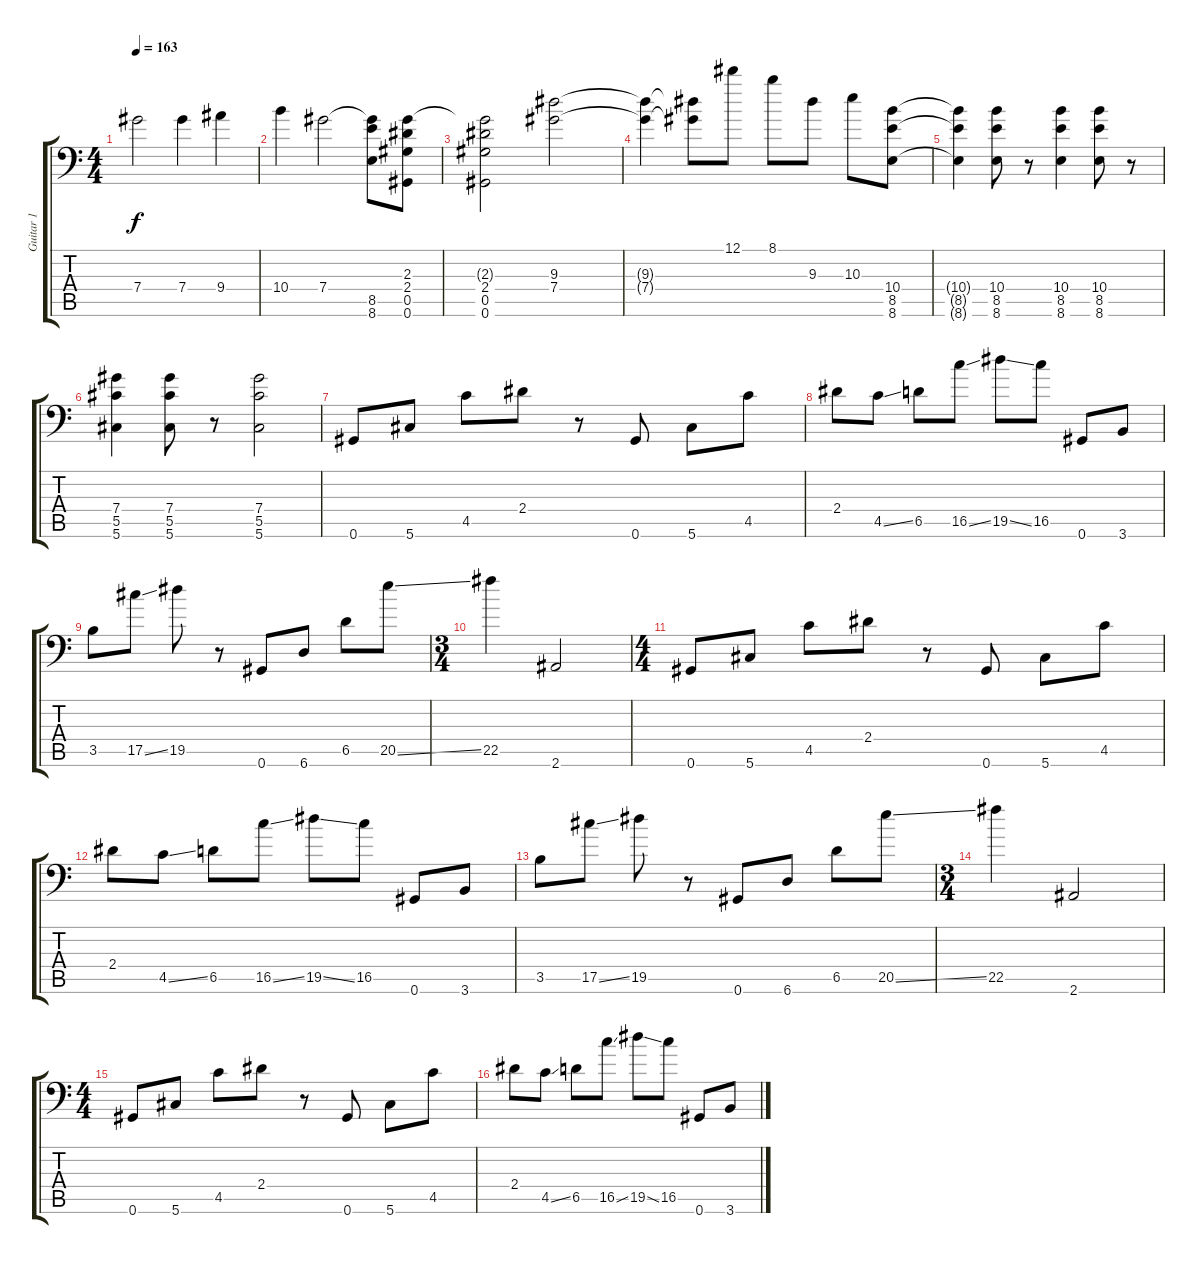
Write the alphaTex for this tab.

\track ("Guitar 1" "Guitar 1") {instrument overdrivenguitar}
\staff {score tabs}
\tuning (Eb4 Bb3 Gb3 Db3 Ab2 Ab1) {hide}
\ts (4 4)
\tempo 163
\clef f4
\ks c
7.4{t}.2{dy f} 7.4.4 9.4.4 |
10.4.4 7.4.2 (7.4{t} 8.5 8.6).8 (2.3 2.4 0.5 0.6).8 |
(2.3{t} 2.4 0.5 0.6).2 (9.3 7.4).2 |
(9.3{t} 7.4{t}).4 (9.3{t} 7.4{t}).8 12.1.8 8.1.8 9.3.8 10.3.8 (10.4 8.5 8.6).8 |
(10.4{t} 8.5{t} 8.6{t}).4 (10.4 8.5 8.6).8 r.8 (10.4 8.5 8.6).4 (10.4 8.5 8.6).8 r.8 |
(7.4 5.5 5.6).4 (7.4 5.5 5.6).8 r.8 (7.4 5.5 5.6).2 |
0.6.8 5.6.8 4.5.8 2.4.8 r.8 0.6.8 5.6.8 4.5.8 |
2.4.8 4.5{ss}.8 6.5.8 16.5{ss}.8 19.5{ss}.8 16.5.8 0.6.8 3.6.8 |
3.5.8 17.5{ss}.8 19.5.8 r.8 0.6.8 6.6.8 6.5.8 20.5{ss}.8 |
\ts (3 4)
22.5.4 2.6.2 |
\ts (4 4)
0.6.8 5.6.8 4.5.8 2.4.8 r.8 0.6.8 5.6.8 4.5.8 |
2.4.8 4.5{ss}.8 6.5.8 16.5{ss}.8 19.5{ss}.8 16.5.8 0.6.8 3.6.8 |
3.5.8 17.5{ss}.8 19.5.8 r.8 0.6.8 6.6.8 6.5.8 20.5{ss}.8 |
\ts (3 4)
22.5.4 2.6.2 |
\ts (4 4)
0.6.8 5.6.8 4.5.8 2.4.8 r.8 0.6.8 5.6.8 4.5.8 |
2.4.8 4.5{ss}.8 6.5.8 16.5{ss}.8 19.5{ss}.8 16.5.8 0.6.8 3.6.8
